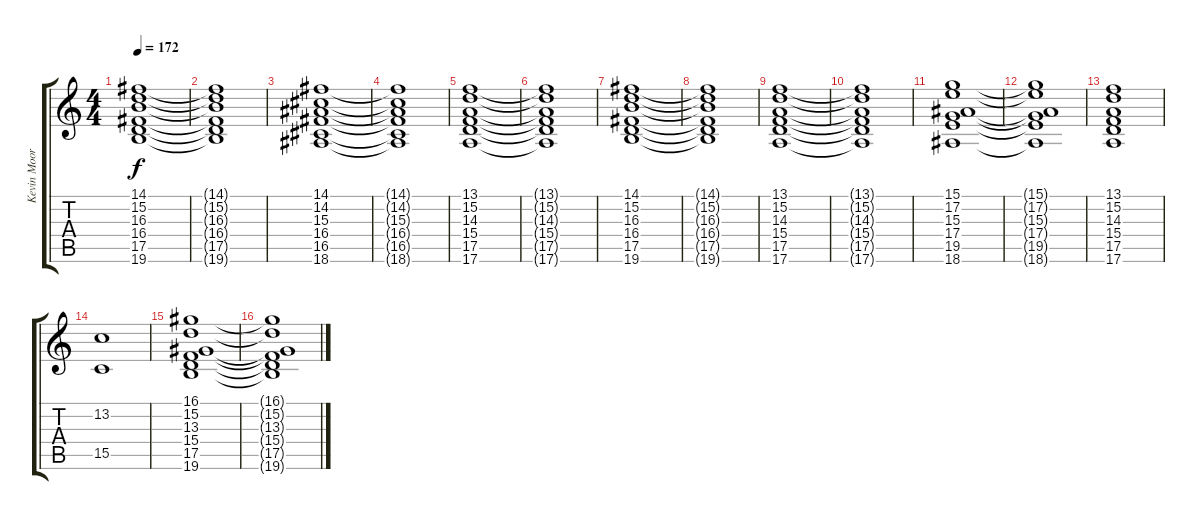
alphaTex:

\track ("Kevin Moore" "Kevin Moor") {instrument stringensemble1}
\staff {score tabs}
\tuning (E4 B3 G3 D3 A2 E2) {hide}
\ts (4 4)
\tempo 172
\clef g2
\ks c
(14.1 15.2 16.3 16.4 17.5 19.6).1{dy f instrument churchorgan} |
(14.1{t} 15.2{t} 16.3{t} 16.4{t} 17.5{t} 19.6{t}).1 |
(14.1 14.2 15.3 16.4 16.5 18.6).1 |
(14.1{t} 14.2{t} 15.3{t} 16.4{t} 16.5{t} 18.6{t}).1 |
(13.1 15.2 14.3 15.4 17.5 17.6).1 |
(13.1{t} 15.2{t} 14.3{t} 15.4{t} 17.5{t} 17.6{t}).1 |
(14.1 15.2 16.3 16.4 17.5 19.6).1 |
(14.1{t} 15.2{t} 16.3{t} 16.4{t} 17.5{t} 19.6{t}).1 |
(13.1 15.2 14.3 15.4 17.5 17.6).1 |
(13.1{t} 15.2{t} 14.3{t} 15.4{t} 17.5{t} 17.6{t}).1 |
(15.1 17.2 15.3 17.4 19.5 18.6).1 |
(15.1{t} 17.2{t} 15.3{t} 17.4{t} 19.5{t} 18.6{t}).1 |
(13.1 15.2 14.3 15.4 17.5 17.6).1 |
(13.2 15.5).1 |
(16.1 15.2 13.3 15.4 17.5 19.6).1 |
(16.1{t} 15.2{t} 13.3{t} 15.4{t} 17.5{t} 19.6{t}).1
